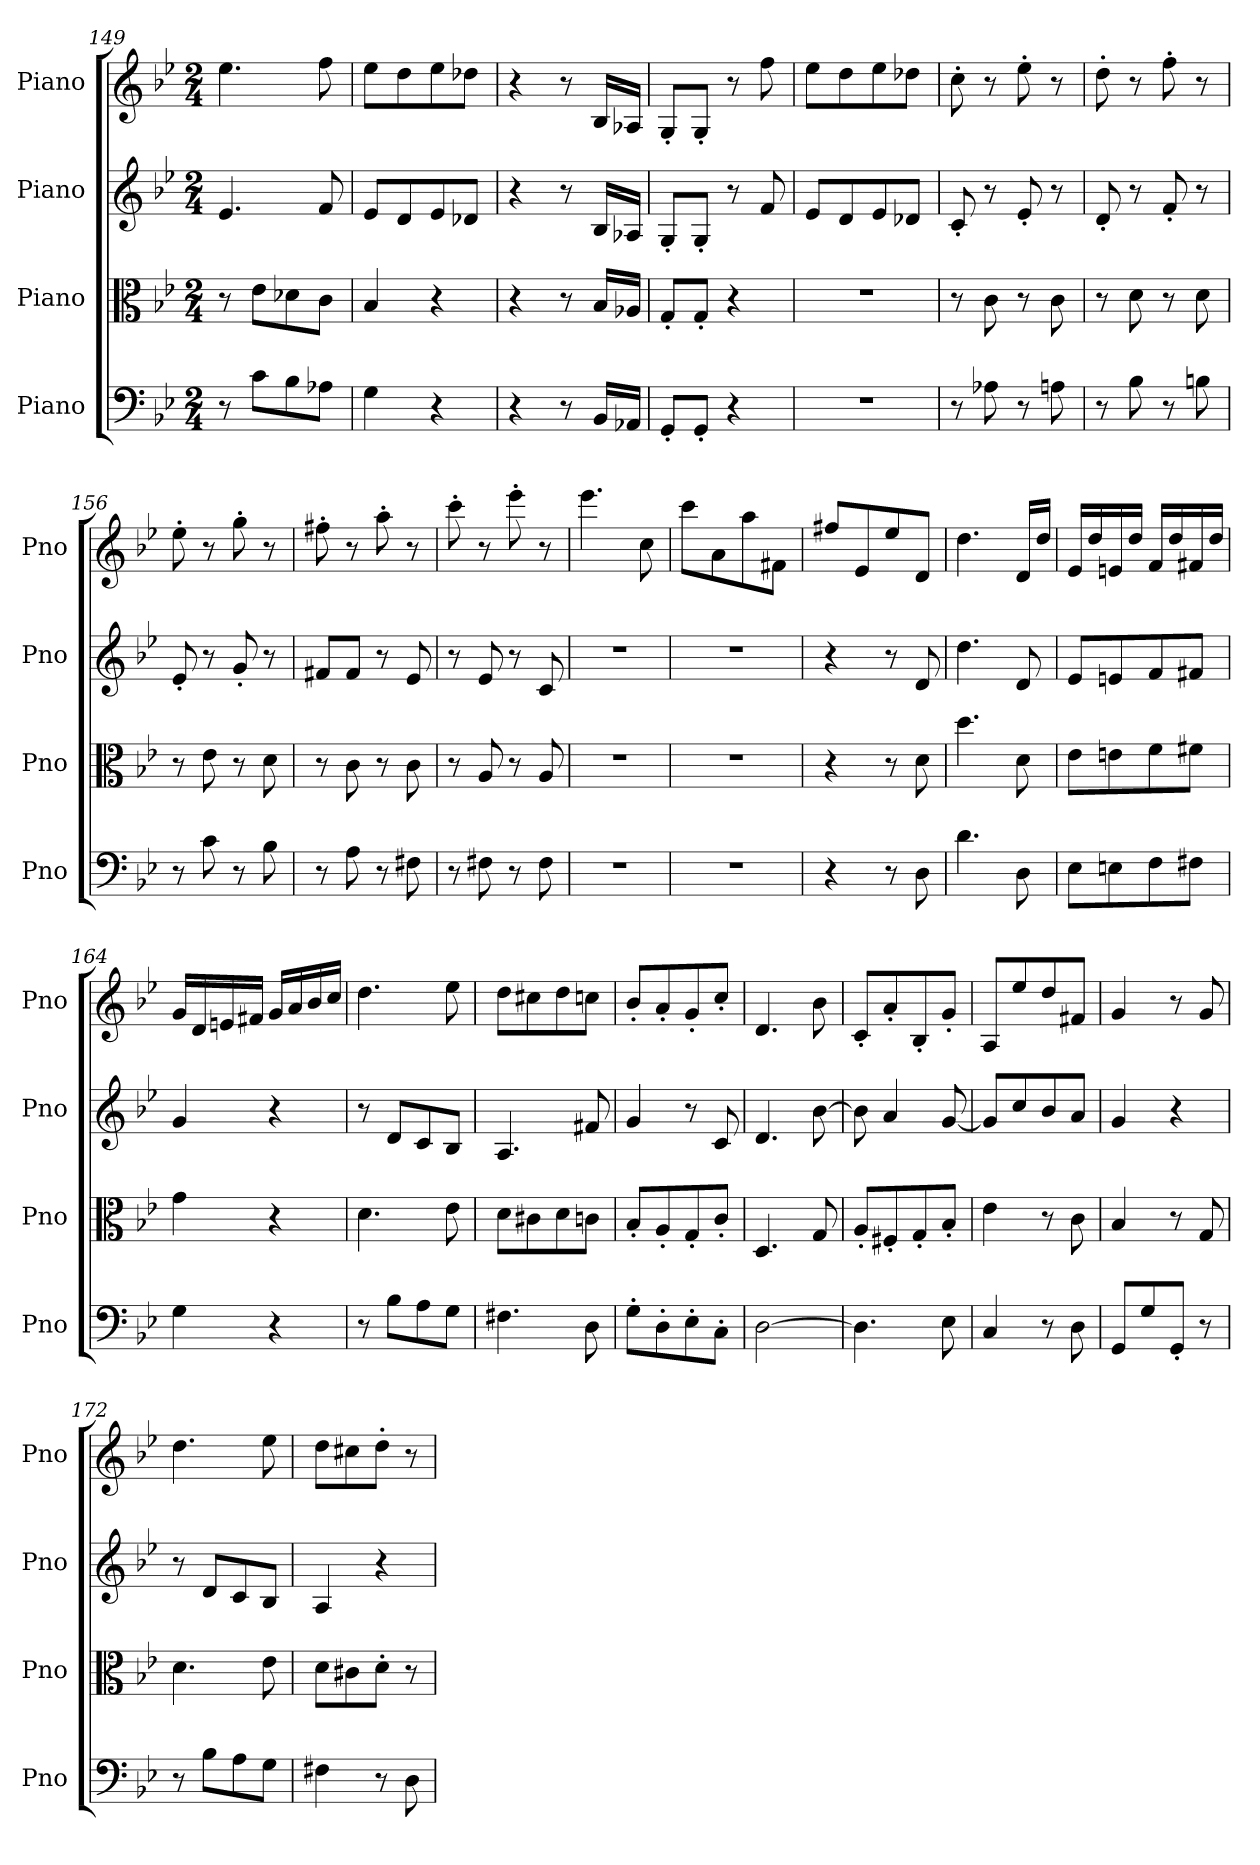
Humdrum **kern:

**kern	**kern	**kern	**kern
*part4	*part3	*part2	*part1
*staff4	*staff3	*staff2	*staff1
*I"Piano	*I"Piano	*I"Piano	*I"Piano
*I'Pno	*I'Pno	*I'Pno	*I'Pno
!!LO:PB:g=z
*clefF4	*clefC3	*clefG2	*clefG2
*k[b-e-]	*k[b-e-]	*k[b-e-]	*k[b-e-]
*M2/4	*M2/4	*M2/4	*M2/4
=149	=149	=149	=149
8r	8r	4.e-/	4.ee-\
8c\L	8e-\L	.	.
8B-\	8d-X\	.	.
8A-X\J	8c\J	8f/	8ff\
=150	=150	=150	=150
4G\	4B-/	8e-/L	8ee-\L
.	.	8d/	8dd\
4r	4r	8e-/	8ee-\
.	.	8d-X/J	8dd-X\J
=151	=151	=151	=151
4r	4r	4r	4r
8r	8r	8r	8r
16BB-/LL	16B-/LL	16B-/LL	16B-/LL
16AA-X/JJ	16A-X/JJ	16A-X/JJ	16A-X/JJ
=152	=152	=152	=152
8GG'/L	8G'/L	8G'/L	8G'/L
8GG'/J	8G'/J	8G'/J	8G'/J
4r	4r	8r	8r
.	.	8f/	8ff\
=153	=153	=153	=153
2r	2r	8e-/L	8ee-\L
.	.	8d/	8dd\
.	.	8e-/	8ee-\
.	.	8d-X/J	8dd-X\J
=154	=154	=154	=154
8r	8r	8c'/	8cc'\
8A-X\	8c\	8r	8r
8r	8r	8e-'/	8ee-'\
8An\	8c\	8r	8r
=155	=155	=155	=155
8r	8r	8d'/	8dd'\
8B-\	8d\	8r	8r
8r	8r	8f'/	8ff'\
8Bn\	8d\	8r	8r
=156	=156	=156	=156
8r	8r	8e-'/	8ee-'\
8c\	8e-\	8r	8r
8r	8r	8g'/	8gg'\
8B-\	8d\	8r	8r
!!LO:LB:g=z
=157	=157	=157	=157
8r	8r	8f#X/L	8ff#X'\
8A\	8c\	8f#/J	8r
8r	8r	8r	8aa'\
8F#X\	8c\	8e-/	8r
=158	=158	=158	=158
8r	8r	8r	8ccc'\
8F#X\	8A/	8e-/	8r
8r	8r	8r	8eee-'\
8F#\	8A/	8c/	8r
=159	=159	=159	=159
2r	2r	2r	4.eee-\
.	.	.	8cc\
=160	=160	=160	=160
2r	2r	2r	8ccc\L
.	.	.	8a\
.	.	.	8aa\
.	.	.	8f#X\J
=161	=161	=161	=161
4r	4r	4r	8ff#X/L
.	.	.	8e-/
8r	8r	8r	8ee-/
8D\	8d\	8d/	8d/J
=162	=162	=162	=162
4.d\	4.dd\	4.dd\	4.dd\
8D\	8d\	8d/	16d/LL
.	.	.	16dd/JJ
=163	=163	=163	=163
8E-\L	8e-\L	8e-/L	16e-/LL
.	.	.	16dd/
8En\	8en\	8en/	16en/
.	.	.	16dd/JJ
8F\	8f\	8f/	16f/LL
.	.	.	16dd/
8F#X\J	8f#X\J	8f#X/J	16f#X/
.	.	.	16dd/JJ
!!LO:LB:g=z
=164	=164	=164	=164
4G\	4g\	4g/	16g/LL
.	.	.	16d/
.	.	.	16en/
.	.	.	16f#X/JJ
4r	4r	4r	16g/LL
.	.	.	16a/
.	.	.	16b-/
.	.	.	16cc/JJ
=165	=165	=165	=165
8r	4.d\	8r	4.dd\
8B-\L	.	8d/L	.
8A\	.	8c/	.
8G\J	8e-\	8B-/J	8ee-\
=166	=166	=166	=166
4.F#X\	8d\L	4.A/	8dd\L
.	8c#X\	.	8cc#X\
.	8d\	.	8dd\
8D\	8cn\J	8f#X/	8ccn\J
=167	=167	=167	=167
8G'\L	8B-'/L	4g/	8b-'/L
8D'\	8A'/	.	8a'/
8E-'\	8G'/	8r	8g'/
8C'\J	8c'/J	8c/	8cc'/J
=168	=168	=168	=168
[2D\	4.D/	4.d/	4.d/
.	8G/	[8b-\	8b-\
=169	=169	=169	=169
4.D\]	8A'/L	8b-\]	8c'/L
.	8F#X'/	4a/	8a'/
.	8G'/	.	8B-'/
8E-\	8B-'/J	[8g/	8g'/J
=170	=170	=170	=170
4C/	4e-\	8g/L]	8A/L
.	.	8cc/	8ee-/
8r	8r	8b-/	8dd/
8D\	8c\	8a/J	8f#X/J
!!LO:PB:g=z
=171	=171	=171	=171
8GG/L	4B-/	4g/	4g/
8G/	.	.	.
8GG'/J	8r	4r	8r
8r	8G/	.	8g/
=172	=172	=172	=172
8r	4.d\	8r	4.dd\
8B-\L	.	8d/L	.
8A\	.	8c/	.
8G\J	8e-\	8B-/J	8ee-\
=173	=173	=173	=173
4F#X\	8d\L	4A/	8dd\L
.	8c#X\	.	8cc#X\
8r	8d'\J	4r	8dd'\J
8D\	8r	.	8r
=	=	=	=
*-	*-	*-	*-
